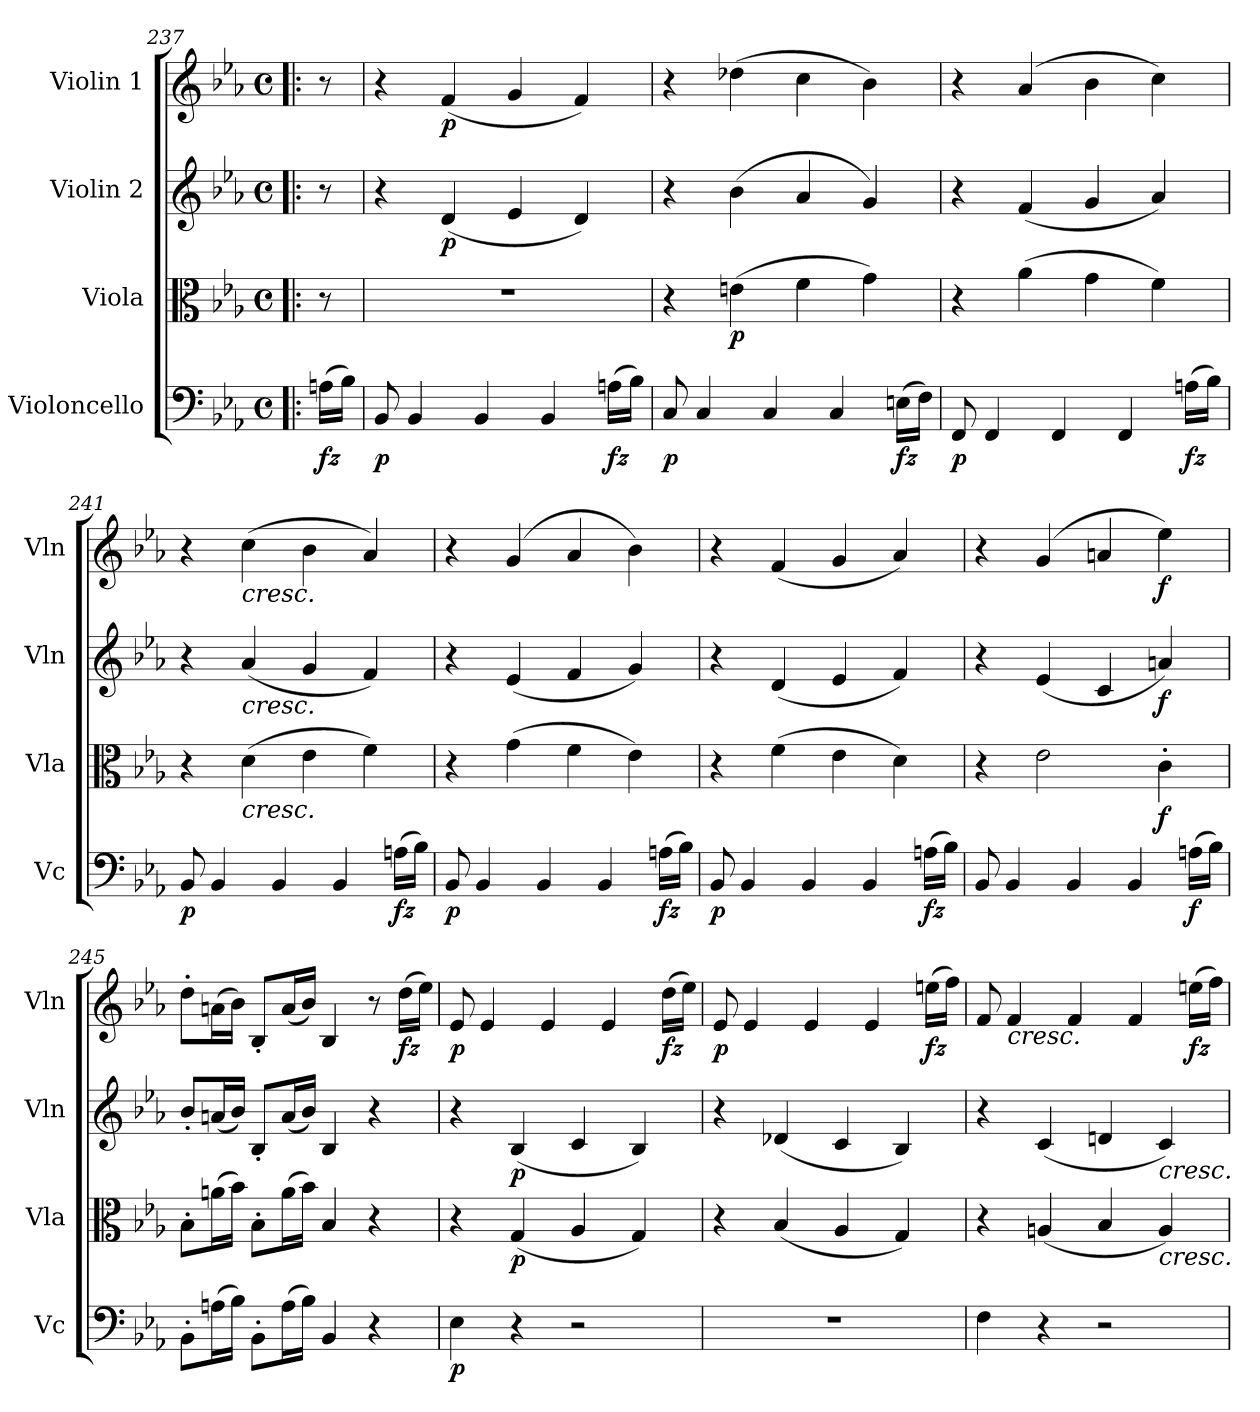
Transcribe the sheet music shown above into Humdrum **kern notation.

**kern	**dynam	**kern	**dynam	**kern	**dynam	**kern	**dynam
*part4	*part4	*part3	*part3	*part2	*part2	*part1	*part1
*staff4	*staff4	*staff3	*staff3	*staff2	*staff2	*staff1	*staff1
*I"Violoncello	*	*I"Viola	*	*I"Violin 2	*	*I"Violin 1	*
*I'Vc	*	*I'Vla	*	*I'Vln	*	*I'Vln	*
!!LO:PB:g=z
*clefF4	*	*clefC3	*	*clefG2	*	*clefG2	*
*k[b-e-a-]	*	*k[b-e-a-]	*	*k[b-e-a-]	*	*k[b-e-a-]	*
*M4/4	*	*M4/4	*	*M4/4	*	*M4/4	*
*met(c)	*	*met(c)	*	*met(c)	*	*met(c)	*
=237X3!|:	=237X3!|:	=237X3!|:	=237X3!|:	=237X3!|:	=237X3!|:	=237X3!|:	=237X3!|:
!	!LO:DY:b	!	!	!	!	!	!
(>16An\LL	fz	8r	.	8r	.	8r	.
16B-\JJ)	.	.	.	.	.	.	.
=238	=238	=238	=238	=238	=238	=238	=238
!	!LO:DY:b	!	!	!	!	!	!
8BB-/	p	1r	.	4r	.	4r	.
4BB-/	.	.	.	.	.	.	.
!	!	!	!	!	!LO:DY:b	!	!LO:DY:b
.	.	.	.	(<4d/	p	(<4f/	p
4BB-/	.	.	.	.	.	.	.
.	.	.	.	4e-/	.	4g/	.
4BB-/	.	.	.	.	.	.	.
.	.	.	.	4d/)	.	4f/)	.
!	!LO:DY:b	!	!	!	!	!	!
(>16An\LL	fz	.	.	.	.	.	.
16B-\JJ)	.	.	.	.	.	.	.
=239	=239	=239	=239	=239	=239	=239	=239
!	!LO:DY:b	!	!	!	!	!	!
8C/	p	4r	.	4r	.	4r	.
4C/	.	.	.	.	.	.	.
!	!	!	!LO:DY:b	!	!	!	!
.	.	(>4en\	p	(>4b-\	.	(>4dd-X\	.
4C/	.	.	.	.	.	.	.
.	.	4f\	.	4a-/	.	4cc\	.
4C/	.	.	.	.	.	.	.
.	.	4g\)	.	4g/)	.	4b-\)	.
!	!LO:DY:b	!	!	!	!	!	!
(>16En\LL	fz	.	.	.	.	.	.
16F\JJ)	.	.	.	.	.	.	.
=240	=240	=240	=240	=240	=240	=240	=240
!	!LO:DY:b	!	!	!	!	!	!
8FF/	p	4r	.	4r	.	4r	.
4FF/	.	.	.	.	.	.	.
.	.	(>4a-\	.	(<4f/	.	(>4a-/	.
4FF/	.	.	.	.	.	.	.
.	.	4g\	.	4g/	.	4b-\	.
4FF/	.	.	.	.	.	.	.
.	.	4f\)	.	4a-/)	.	4cc\)	.
!	!LO:DY:b	!	!	!	!	!	!
(>16An\LL	fz	.	.	.	.	.	.
16B-\JJ)	.	.	.	.	.	.	.
=241	=241	=241	=241	=241	=241	=241	=241
!	!LO:DY:b	!	!	!	!	!	!
8BB-/	p	4r	.	4r	.	4r	.
4BB-/	.	.	.	.	.	.	.
!	!	!	!	!	!	!LO:TX:b:i:t=cresc.	!
!	!	!	!	!LO:TX:b:i:t=cresc.	!	!	!
!	!	!LO:TX:b:i:t=cresc.	!	!	!	!	!
.	.	(>4d\	.	(<4a-/	.	(>4cc\	.
4BB-/	.	.	.	.	.	.	.
.	.	4e-\	.	4g/	.	4b-\	.
4BB-/	.	.	.	.	.	.	.
.	.	4f\)	.	4f/)	.	4a-/)	.
!	!LO:DY:b	!	!	!	!	!	!
(>16An\LL	fz	.	.	.	.	.	.
16B-\JJ)	.	.	.	.	.	.	.
=242	=242	=242	=242	=242	=242	=242	=242
!	!LO:DY:b	!	!	!	!	!	!
8BB-/	p	4r	.	4r	.	4r	.
4BB-/	.	.	.	.	.	.	.
.	.	(>4g\	.	(<4e-/	.	(>4g/	.
4BB-/	.	.	.	.	.	.	.
.	.	4f\	.	4f/	.	4a-/	.
4BB-/	.	.	.	.	.	.	.
.	.	4e-\)	.	4g/)	.	4b-\)	.
!	!LO:DY:b	!	!	!	!	!	!
(>16An\LL	fz	.	.	.	.	.	.
16B-\JJ)	.	.	.	.	.	.	.
!!LO:LB:g=z
=243	=243	=243	=243	=243	=243	=243	=243
!	!LO:DY:b	!	!	!	!	!	!
8BB-/	p	4r	.	4r	.	4r	.
4BB-/	.	.	.	.	.	.	.
.	.	(>4f\	.	(<4d/	.	(<4f/	.
4BB-/	.	.	.	.	.	.	.
.	.	4e-\	.	4e-/	.	4g/	.
4BB-/	.	.	.	.	.	.	.
.	.	4d\)	.	4f/)	.	4a-/)	.
!	!LO:DY:b	!	!	!	!	!	!
(>16An\LL	fz	.	.	.	.	.	.
16B-\JJ)	.	.	.	.	.	.	.
=244	=244	=244	=244	=244	=244	=244	=244
8BB-/	.	4r	.	4r	.	4r	.
4BB-/	.	.	.	.	.	.	.
.	.	2e-\	.	(<4e-/	.	(>4g/	.
4BB-/	.	.	.	.	.	.	.
.	.	.	.	4c/	.	4an/	.
4BB-/	.	.	.	.	.	.	.
!	!	!	!LO:DY:b	!	!LO:DY:b	!	!LO:DY:b
.	.	4c'\	f	4an/)	f	4ee-\)	f
!	!LO:DY:b	!	!	!	!	!	!
(>16An\LL	f	.	.	.	.	.	.
16B-\JJ)	.	.	.	.	.	.	.
=245	=245	=245	=245	=245	=245	=245	=245
8BB-'\L	.	8B-'\L	.	8b-'/L	.	8dd'\L	.
(>16An\L	.	(>16an\L	.	(<16an/L	.	(>16an\L	.
16B-\JJ)	.	16b-\JJ)	.	16b-/JJ)	.	16b-\JJ)	.
8BB-'\L	.	8B-'\L	.	8B-'/L	.	8B-'/L	.
(>16A\L	.	(>16a\L	.	(<16a/L	.	(<16a/L	.
16B-\JJ)	.	16b-\JJ)	.	16b-/JJ)	.	16b-/JJ)	.
4BB-/	.	4B-/	.	4B-/	.	4B-/	.
4r	.	4r	.	4r	.	8r	.
!	!	!	!	!	!	!	!LO:DY:b
.	.	.	.	.	.	(>16dd\LL	fz
.	.	.	.	.	.	16ee-\JJ)	.
=246	=246	=246	=246	=246	=246	=246	=246
!	!LO:DY:b	!	!	!	!	!	!LO:DY:b
4E-\	p	4r	.	4r	.	8e-/	p
.	.	.	.	.	.	4e-/	.
!	!	!	!LO:DY:b	!	!LO:DY:b	!	!
4r	.	(<4G/	p	(<4B-/	p	.	.
.	.	.	.	.	.	4e-/	.
2r	.	4A-/	.	4c/	.	.	.
.	.	.	.	.	.	4e-/	.
.	.	4G/)	.	4B-/)	.	.	.
!	!	!	!	!	!	!	!LO:DY:b
.	.	.	.	.	.	(>16dd\LL	fz
.	.	.	.	.	.	16ee-\JJ)	.
=247	=247	=247	=247	=247	=247	=247	=247
!	!	!	!	!	!	!	!LO:DY:b
1r	.	4r	.	4r	.	8e-/	p
.	.	.	.	.	.	4e-/	.
.	.	(<4B-/	.	(<4d-X/	.	.	.
.	.	.	.	.	.	4e-/	.
.	.	4A-/	.	4c/	.	.	.
.	.	.	.	.	.	4e-/	.
.	.	4G/)	.	4B-/)	.	.	.
!	!	!	!	!	!	!	!LO:DY:b
.	.	.	.	.	.	(>16een\LL	fz
.	.	.	.	.	.	16ff\JJ)	.
!!LO:LB:g=z
=248	=248	=248	=248	=248	=248	=248	=248
4F\	.	4r	.	4r	.	8f/	.
!	!	!	!	!	!	!LO:TX:b:i:t=cresc.	!
.	.	.	.	.	.	4f/	.
4r	.	(<4An/	.	(<4c/	.	.	.
.	.	.	.	.	.	4f/	.
2r	.	4B-/	.	4dn/	.	.	.
.	.	.	.	.	.	4f/	.
!	!	!	!	!LO:TX:b:i:t=cresc.	!	!	!
!	!	!LO:TX:b:i:t=cresc.	!	!	!	!	!
.	.	4A/)	.	4c/)	.	.	.
!	!	!	!	!	!	!	!LO:DY:b
.	.	.	.	.	.	(>16een\LL	fz
.	.	.	.	.	.	16ff\JJ)	.
=	=	=	=	=	=	=	=
*-	*-	*-	*-	*-	*-	*-	*-
